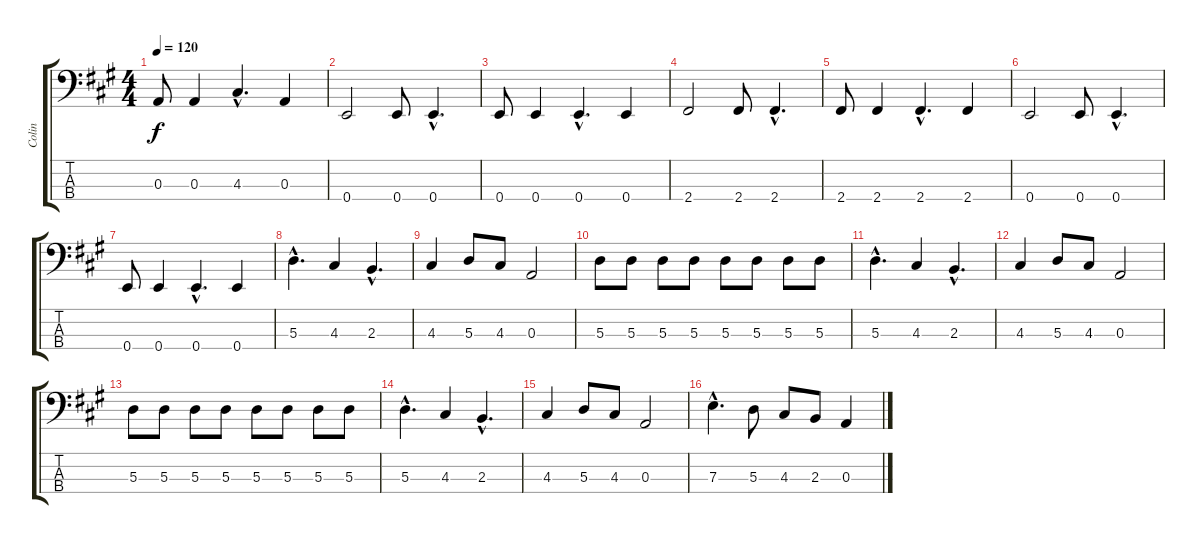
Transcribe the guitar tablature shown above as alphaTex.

\track ("Colin" "Colin") {instrument electricbassfinger}
\staff {score tabs}
\tuning (G2 D2 A1 E1) {hide}
\ts (4 4)
\tempo 120
\clef f4
\ks a
0.3.8{dy f} 0.3.4 4.3{hac}.4{d} 0.3.4 |
0.4.2 0.4.8 0.4{hac}.4{d} |
0.4.8 0.4.4 0.4{hac}.4{d} 0.4.4 |
2.4.2 2.4.8 2.4{hac}.4{d} |
2.4.8 2.4.4 2.4{hac}.4{d} 2.4.4 |
0.4.2 0.4.8 0.4{hac}.4{d} |
0.4.8 0.4.4 0.4{hac}.4{d} 0.4.4 |
5.3{hac}.4{d} 4.3.4 2.3{hac}.4{d} |
4.3.4 5.3.8 4.3.8 0.3.2 |
5.3.8 5.3.8 5.3.8 5.3.8 5.3.8 5.3.8 5.3.8 5.3.8 |
5.3{hac}.4{d} 4.3.4 2.3{hac}.4{d} |
4.3.4 5.3.8 4.3.8 0.3.2 |
5.3.8 5.3.8 5.3.8 5.3.8 5.3.8 5.3.8 5.3.8 5.3.8 |
5.3{hac}.4{d} 4.3.4 2.3{hac}.4{d} |
4.3.4 5.3.8 4.3.8 0.3.2 |
7.3{hac}.4{d} 5.3.8 4.3.8 2.3.8 0.3.4
